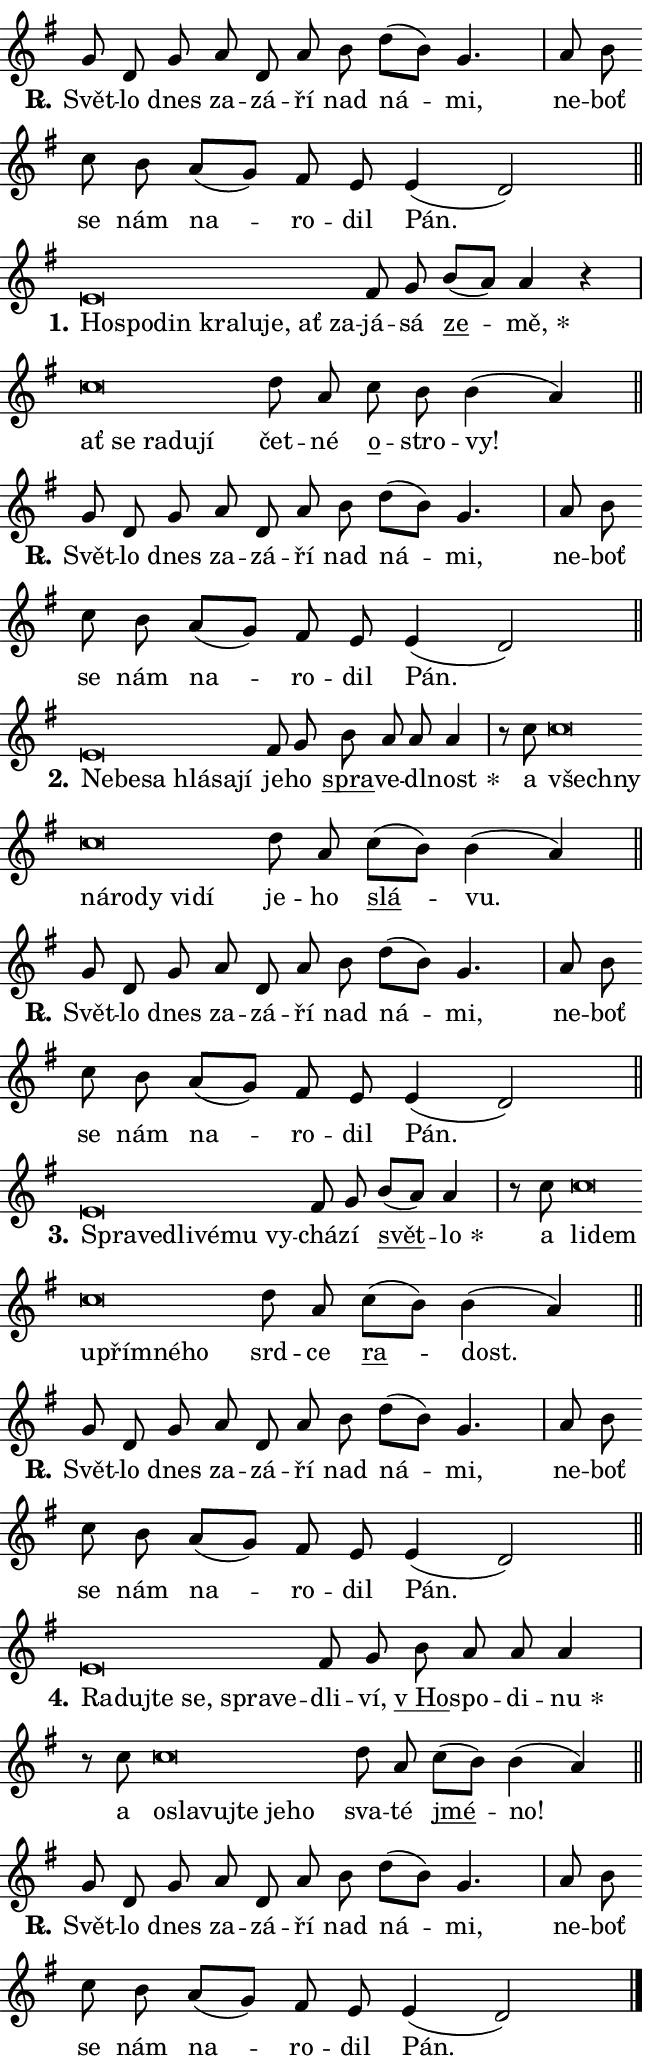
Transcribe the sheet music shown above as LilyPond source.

\version "2.24.0"
\header { tagline = "" }
\paper {
  indent = 0\cm
  top-margin = 0\cm
  right-margin = 0.13\cm % to fit lyric hyphens
  bottom-margin = 0\cm
  left-margin = 0\cm
  paper-width = 11\cm
  page-breaking = #ly:one-page-breaking
  system-system-spacing.basic-distance = #11
  score-system-spacing.basic-distance = #11
  ragged-last = ##f
}


%% Author: Thomas Morley
%% https://lists.gnu.org/archive/html/lilypond-user/2020-05/msg00002.html
#(define (line-position grob)
"Returns position of @var[grob} in current system:
   @code{'start}, if at first time-step
   @code{'end}, if at last time-step
   @code{'middle} otherwise
"
  (let* ((col (ly:item-get-column grob))
         (ln (ly:grob-object col 'left-neighbor))
         (rn (ly:grob-object col 'right-neighbor))
         (col-to-check-left (if (ly:grob? ln) ln col))
         (col-to-check-right (if (ly:grob? rn) rn col))
         (break-dir-left
           (and
             (ly:grob-property col-to-check-left 'non-musical #f)
             (ly:item-break-dir col-to-check-left)))
         (break-dir-right
           (and
             (ly:grob-property col-to-check-right 'non-musical #f)
             (ly:item-break-dir col-to-check-right))))
        (cond ((eqv? 1 break-dir-left) 'start)
              ((eqv? -1 break-dir-right) 'end)
              (else 'middle))))

#(define (tranparent-at-line-position vctor)
  (lambda (grob)
  "Relying on @code{line-position} select the relevant enry from @var{vctor}.
Used to determine transparency,"
    (case (line-position grob)
      ((end) (not (vector-ref vctor 0)))
      ((middle) (not (vector-ref vctor 1)))
      ((start) (not (vector-ref vctor 2))))))

noteHeadBreakVisibility =
#(define-music-function (break-visibility)(vector?)
"Makes @code{NoteHead}s transparent relying on @var{break-visibility}"
#{
  \override NoteHead.transparent =
    #(tranparent-at-line-position break-visibility)
#})

#(define delete-ledgers-for-transparent-note-heads
  (lambda (grob)
    "Reads whether a @code{NoteHead} is transparent.
If so this @code{NoteHead} is removed from @code{'note-heads} from
@var{grob}, which is supposed to be @code{LedgerLineSpanner}.
As a result ledgers are not printed for this @code{NoteHead}"
    (let* ((nhds-array (ly:grob-object grob 'note-heads))
           (nhds-list
             (if (ly:grob-array? nhds-array)
                 (ly:grob-array->list nhds-array)
                 '()))
           ;; Relies on the transparent-property being done before
           ;; Staff.LedgerLineSpanner.after-line-breaking is executed.
           ;; This is fragile ...
           (to-keep
             (remove
               (lambda (nhd)
                 (ly:grob-property nhd 'transparent #f))
               nhds-list)))
      ;; TODO find a better method to iterate over grob-arrays, similiar
      ;; to filter/remove etc for lists
      ;; For now rebuilt from scratch
      (set! (ly:grob-object grob 'note-heads)  '())
      (for-each
        (lambda (nhd)
          (ly:pointer-group-interface::add-grob grob 'note-heads nhd))
        to-keep))))

squashNotes = {
  \override NoteHead.X-extent = #'(-0.2 . 0.2)
  \override NoteHead.Y-extent = #'(-0.75 . 0)
  \override NoteHead.stencil =
    #(lambda (grob)
       (let ((pos (ly:grob-property grob 'staff-position)))
         (begin
           (if (< pos -7) (display "ERROR: Lower brevis then expected\n") (display ""))
           (if (<= pos -6) ly:text-interface::print ly:note-head::print))))
}
unSquashNotes = {
  \revert NoteHead.X-extent
  \revert NoteHead.Y-extent
  \revert NoteHead.stencil
}

hideNotes = \noteHeadBreakVisibility #begin-of-line-visible
unHideNotes = \noteHeadBreakVisibility #all-visible

% work-around for resetting accidentals
% https://lilypond.org/doc/v2.23/Documentation/notation/displaying-rhythms#unmetered-music
cadenzaMeasure = {
  \cadenzaOff
  \partial 1024 s1024
  \cadenzaOn
}

#(define-markup-command (accent layout props text) (markup?)
  "Underline accented syllable"
  (interpret-markup layout props
    #{\markup \override #'(offset . 4.3) \underline { #text }#}))

responsum = \markup \concat {
  "R" \hspace #-1.05 \path #0.1 #'((moveto 0 0.07) (lineto 0.9 0.8)) \hspace #0.05 "."
}

spaceSize = #0.6828661417322834 % exact space size for TeX Gyre Schola

\layout {
  \context {
    \Staff
    \remove "Time_signature_engraver"
    \override LedgerLineSpanner.after-line-breaking = #delete-ledgers-for-transparent-note-heads
  }
  \context {
    \Lyrics {
      \override LyricSpace.minimum-distance = \spaceSize
      \override LyricText.font-name = #"TeX Gyre Schola"
      \override LyricText.font-size = 1
      \override StanzaNumber.font-name = #"TeX Gyre Schola Bold"
      \override StanzaNumber.font-size = 1
    }
  }
  \context {
    \Score 
    \override NoteHead.text =
      #(lambda (grob) 
        (let ((pos (ly:grob-property grob 'staff-position)))
          #{\markup {
            \combine
              \halign #-0.55 \raise #(if (= pos -6) 0 0.5) \override #'(thickness . 2) \draw-line #'(3.2 . 0)
              \musicglyph "noteheads.sM1"
          }#}))
  }
}

% magnetic-lyrics.ily
%
%   written by
%     Jean Abou Samra <jean@abou-samra.fr>
%     Werner Lemberg <wl@gnu.org>
%
%   adapted by
%     Jiri Hon <jiri.hon@gmail.com>
%
% Version 2022-Apr-15

% https://www.mail-archive.com/lilypond-user@gnu.org/msg149350.html

#(define (Left_hyphen_pointer_engraver context)
   "Collect syllable-hyphen-syllable occurrences in lyrics and store
them in properties.  This engraver only looks to the left.  For
example, if the lyrics input is @code{foo -- bar}, it does the
following.

@itemize @bullet
@item
Set the @code{text} property of the @code{LyricHyphen} grob between
@q{foo} and @q{bar} to @code{foo}.

@item
Set the @code{left-hyphen} property of the @code{LyricText} grob with
text @q{foo} to the @code{LyricHyphen} grob between @q{foo} and
@q{bar}.
@end itemize

Use this auxiliary engraver in combination with the
@code{lyric-@/text::@/apply-@/magnetic-@/offset!} hook."
   (let ((hyphen #f)
         (text #f))
     (make-engraver
      (acknowledgers
       ((lyric-syllable-interface engraver grob source-engraver)
        (set! text grob)))
      (end-acknowledgers
       ((lyric-hyphen-interface engraver grob source-engraver)
        ;(when (not (grob::has-interface grob 'lyric-space-interface))
          (set! hyphen grob)));)
      ((stop-translation-timestep engraver)
       (when (and text hyphen)
         (ly:grob-set-object! text 'left-hyphen hyphen))
       (set! text #f)
       (set! hyphen #f)))))

#(define (lyric-text::apply-magnetic-offset! grob)
   "If the space between two syllables is less than the value in
property @code{LyricText@/.details@/.squash-threshold}, move the right
syllable to the left so that it gets concatenated with the left
syllable.

Use this function as a hook for
@code{LyricText@/.after-@/line-@/breaking} if the
@code{Left_@/hyphen_@/pointer_@/engraver} is active."
   (let ((hyphen (ly:grob-object grob 'left-hyphen #f)))
     (when hyphen
       (let ((left-text (ly:spanner-bound hyphen LEFT)))
         (when (grob::has-interface left-text 'lyric-syllable-interface)
           (let* ((common (ly:grob-common-refpoint grob left-text X))
                  (this-x-ext (ly:grob-extent grob common X))
                  (left-x-ext
                   (begin
                     ;; Trigger magnetism for left-text.
                     (ly:grob-property left-text 'after-line-breaking)
                     (ly:grob-extent left-text common X)))
                  ;; `delta` is the gap width between two syllables.
                  (delta (- (interval-start this-x-ext)
                            (interval-end left-x-ext)))
                  (details (ly:grob-property grob 'details))
                  (threshold (assoc-get 'squash-threshold details 0.2)))
             (when (< delta threshold)
               (let* (;; We have to manipulate the input text so that
                      ;; ligatures crossing syllable boundaries are not
                      ;; disabled.  For languages based on the Latin
                      ;; script this is essentially a beautification.
                      ;; However, for non-Western scripts it can be a
                      ;; necessity.
                      (lt (ly:grob-property left-text 'text))
                      (rt (ly:grob-property grob 'text))
                      (is-space (grob::has-interface hyphen 'lyric-space-interface))
                      (space (if is-space " " ""))
                      (extra-delta (if is-space spaceSize 0))
                      ;; Append new syllable.
                      (ltrt-space (if (and (string? lt) (string? rt))
                                (string-append lt space rt)
                                (make-concat-markup (list lt space rt))))
                      ;; Right-align `ltrt` to the right side.
                      (ltrt-space-markup (grob-interpret-markup
                               grob
                               (make-translate-markup
                                (cons (interval-length this-x-ext) 0)
                                (make-right-align-markup ltrt-space)))))
                 (begin
                   ;; Don't print `left-text`.
                   (ly:grob-set-property! left-text 'stencil #f)
                   ;; Set text and stencil (which holds all collected
                   ;; syllables so far) and shift it to the left.
                   (ly:grob-set-property! grob 'text ltrt-space)
                   (ly:grob-set-property! grob 'stencil ltrt-space-markup)
                   (ly:grob-translate-axis! grob (- (- delta extra-delta)) X))))))))))


#(define (lyric-hyphen::displace-bounds-first grob)
   ;; Make very sure this callback isn't triggered too early.
   (let ((left (ly:spanner-bound grob LEFT))
         (right (ly:spanner-bound grob RIGHT)))
     (ly:grob-property left 'after-line-breaking)
     (ly:grob-property right 'after-line-breaking)
     (ly:lyric-hyphen::print grob)))

squashThreshold = #0.4

\layout {
  \context {
    \Lyrics
    \consists #Left_hyphen_pointer_engraver
    \override LyricText.after-line-breaking =
      #lyric-text::apply-magnetic-offset!
    \override LyricHyphen.stencil = #lyric-hyphen::displace-bounds-first
    \override LyricText.details.squash-threshold = \squashThreshold
    \override LyricHyphen.minimum-distance = 0
    \override LyricHyphen.minimum-length = \squashThreshold
  }
}

squashText = \override LyricText.details.squash-threshold = 9999
unSquashText = \override LyricText.details.squash-threshold = \squashThreshold

leftText = \override LyricText.self-alignment-X = #LEFT
unLeftText = \revert LyricText.self-alignment-X

starOffset = #(lambda (grob) 
                (let ((x_offset (ly:self-alignment-interface::aligned-on-x-parent grob)))
                  (if (= x_offset 0) 0 (+ x_offset 1.2))))

star = #(define-music-function (syllable)(string?)
"Append star separator at the end of a syllable"
#{
  \once \override LyricText.X-offset = #starOffset
  \lyricmode { \markup {
    #syllable
    \override #'((font-name . "TeX Gyre Schola Bold")) \hspace #0.2 \lower #0.65 \larger "*"
  } }
#})

starAccent = #(define-music-function (syllable)(string?)
"Append star separator at the end of a syllable and make accent"
#{
  \once \override LyricText.X-offset = #starOffset
  \lyricmode { \markup {
    \accent #syllable
    \override #'((font-name . "TeX Gyre Schola Bold")) \hspace #0.2 \lower #0.65 \larger "*"
  } }
#})

breath = #(define-music-function (syllable)(string?)
"Append breathing indicator at the end of a syllable"
#{
  \lyricmode { \markup { #syllable "+" } }
#})

optionalBreath = #(define-music-function (syllable)(string?)
"Append optional breathing indicator at the end of a syllable"
#{
  \lyricmode { \markup { #syllable "(+)" } }
#})


\score {
    <<
        \new Voice = "melody" { \cadenzaOn \key g \major \relative { g'8 d g a d, a' \bar "" b d[( b)] g4. \cadenzaMeasure \bar "|" a8 b \bar "" c b \bar "" a[( g)] fis e \bar "" e4( d2) \cadenzaMeasure \bar "||" \break } }
        \new Lyrics \lyricsto "melody" { \lyricmode { \set stanza = \responsum
Svět -- lo dnes za -- zá -- ří nad ná -- mi, ne -- boť se nám na -- ro -- dil Pán. } }
    >>
    \layout {}
}

\score {
    <<
        \new Voice = "melody" { \cadenzaOn \key g \major \relative { \squashNotes e'\breve*1/16 \hideNotes \breve*1/16 \bar "" \breve*1/16 \bar "" \breve*1/16 \bar "" \breve*1/16 \bar "" \breve*1/16 \bar "" \breve*1/16 \breve*1/16 \bar "" \unHideNotes \unSquashNotes fis8 g \bar "" b[( a)] a4 r \cadenzaMeasure \bar "|" \squashNotes c\breve*1/16 \hideNotes \breve*1/16 \bar "" \breve*1/16 \bar "" \breve*1/16 \breve*1/16 \bar "" \unHideNotes \unSquashNotes d8 a \bar "" c b b4( a) \cadenzaMeasure \bar "||" \break } }
        \new Lyrics \lyricsto "melody" { \lyricmode { \set stanza = "1."
\leftText Ho -- \squashText spo -- din kra -- lu -- je, ať za -- \unLeftText \unSquashText já -- sá \markup \accent ze -- \star mě, \leftText ať \squashText se ra -- du -- jí \unLeftText \unSquashText čet -- né \markup \accent o -- stro -- vy! } }
    >>
    \layout {}
}

\score {
    <<
        \new Voice = "melody" { \cadenzaOn \key g \major \relative { g'8 d g a d, a' \bar "" b d[( b)] g4. \cadenzaMeasure \bar "|" a8 b \bar "" c b \bar "" a[( g)] fis e \bar "" e4( d2) \cadenzaMeasure \bar "||" \break } }
        \new Lyrics \lyricsto "melody" { \lyricmode { \set stanza = \responsum
Svět -- lo dnes za -- zá -- ří nad ná -- mi, ne -- boť se nám na -- ro -- dil Pán. } }
    >>
    \layout {}
}

\score {
    <<
        \new Voice = "melody" { \cadenzaOn \key g \major \relative { \squashNotes e'\breve*1/16 \hideNotes \breve*1/16 \bar "" \breve*1/16 \bar "" \breve*1/16 \bar "" \breve*1/16 \breve*1/16 \bar "" \unHideNotes \unSquashNotes fis8 g \bar "" b a a a4 \cadenzaMeasure \bar "|" r8 c \squashNotes c\breve*1/16 \hideNotes \breve*1/16 \bar "" \breve*1/16 \bar "" \breve*1/16 \bar "" \breve*1/16 \bar "" \breve*1/16 \breve*1/16 \bar "" \unHideNotes \unSquashNotes d8 a \bar "" c[( b)] b4( a) \cadenzaMeasure \bar "||" \break } }
        \new Lyrics \lyricsto "melody" { \lyricmode { \set stanza = "2."
\leftText Ne -- \squashText be -- sa hlá -- sa -- jí \unLeftText \unSquashText je -- ho \markup \accent spra -- ve -- dl -- \star nost a \leftText všech -- \squashText ny ná -- ro -- dy vi -- dí \unLeftText \unSquashText je -- ho \markup \accent slá -- vu. } }
    >>
    \layout {}
}

\score {
    <<
        \new Voice = "melody" { \cadenzaOn \key g \major \relative { g'8 d g a d, a' \bar "" b d[( b)] g4. \cadenzaMeasure \bar "|" a8 b \bar "" c b \bar "" a[( g)] fis e \bar "" e4( d2) \cadenzaMeasure \bar "||" \break } }
        \new Lyrics \lyricsto "melody" { \lyricmode { \set stanza = \responsum
Svět -- lo dnes za -- zá -- ří nad ná -- mi, ne -- boť se nám na -- ro -- dil Pán. } }
    >>
    \layout {}
}

\score {
    <<
        \new Voice = "melody" { \cadenzaOn \key g \major \relative { \squashNotes e'\breve*1/16 \hideNotes \breve*1/16 \bar "" \breve*1/16 \bar "" \breve*1/16 \bar "" \breve*1/16 \breve*1/16 \bar "" \unHideNotes \unSquashNotes fis8 g \bar "" b[( a)] a4 \cadenzaMeasure \bar "|" r8 c \squashNotes c\breve*1/16 \hideNotes \breve*1/16 \bar "" \breve*1/16 \bar "" \breve*1/16 \bar "" \breve*1/16 \breve*1/16 \bar "" \unHideNotes \unSquashNotes d8 a \bar "" c[( b)] b4( a) \cadenzaMeasure \bar "||" \break } }
        \new Lyrics \lyricsto "melody" { \lyricmode { \set stanza = "3."
\leftText Spra -- \squashText ve -- dli -- vé -- mu vy -- \unLeftText \unSquashText chá -- zí \markup \accent svět -- \star lo a \leftText li -- \squashText dem u -- přím -- né -- ho \unLeftText \unSquashText srd -- ce \markup \accent ra -- dost. } }
    >>
    \layout {}
}

\score {
    <<
        \new Voice = "melody" { \cadenzaOn \key g \major \relative { g'8 d g a d, a' \bar "" b d[( b)] g4. \cadenzaMeasure \bar "|" a8 b \bar "" c b \bar "" a[( g)] fis e \bar "" e4( d2) \cadenzaMeasure \bar "||" \break } }
        \new Lyrics \lyricsto "melody" { \lyricmode { \set stanza = \responsum
Svět -- lo dnes za -- zá -- ří nad ná -- mi, ne -- boť se nám na -- ro -- dil Pán. } }
    >>
    \layout {}
}

\score {
    <<
        \new Voice = "melody" { \cadenzaOn \key g \major \relative { \squashNotes e'\breve*1/16 \hideNotes \breve*1/16 \bar "" \breve*1/16 \bar "" \breve*1/16 \bar "" \breve*1/16 \breve*1/16 \bar "" \unHideNotes \unSquashNotes fis8 g \bar "" b a a a4 \cadenzaMeasure \bar "|" r8 c \squashNotes c\breve*1/16 \hideNotes \breve*1/16 \bar "" \breve*1/16 \bar "" \breve*1/16 \bar "" \breve*1/16 \breve*1/16 \bar "" \unHideNotes \unSquashNotes d8 a \bar "" c[( b)] b4( a) \cadenzaMeasure \bar "||" \break } }
        \new Lyrics \lyricsto "melody" { \lyricmode { \set stanza = "4."
\leftText Ra -- \squashText duj -- te se, spra -- ve -- \unLeftText \unSquashText dli -- ví, \markup \accent "v Ho" -- spo -- di -- \star nu a \leftText o -- \squashText sla -- vuj -- te je -- ho \unLeftText \unSquashText sva -- té \markup \accent jmé -- no! } }
    >>
    \layout {}
}

\score {
    <<
        \new Voice = "melody" { \cadenzaOn \key g \major \relative { g'8 d g a d, a' \bar "" b d[( b)] g4. \cadenzaMeasure \bar "|" a8 b \bar "" c b \bar "" a[( g)] fis e \bar "" e4( d2) \cadenzaMeasure \bar "||" \break } \bar "|." }
        \new Lyrics \lyricsto "melody" { \lyricmode { \set stanza = \responsum
Svět -- lo dnes za -- zá -- ří nad ná -- mi, ne -- boť se nám na -- ro -- dil Pán. } }
    >>
    \layout {}
}
